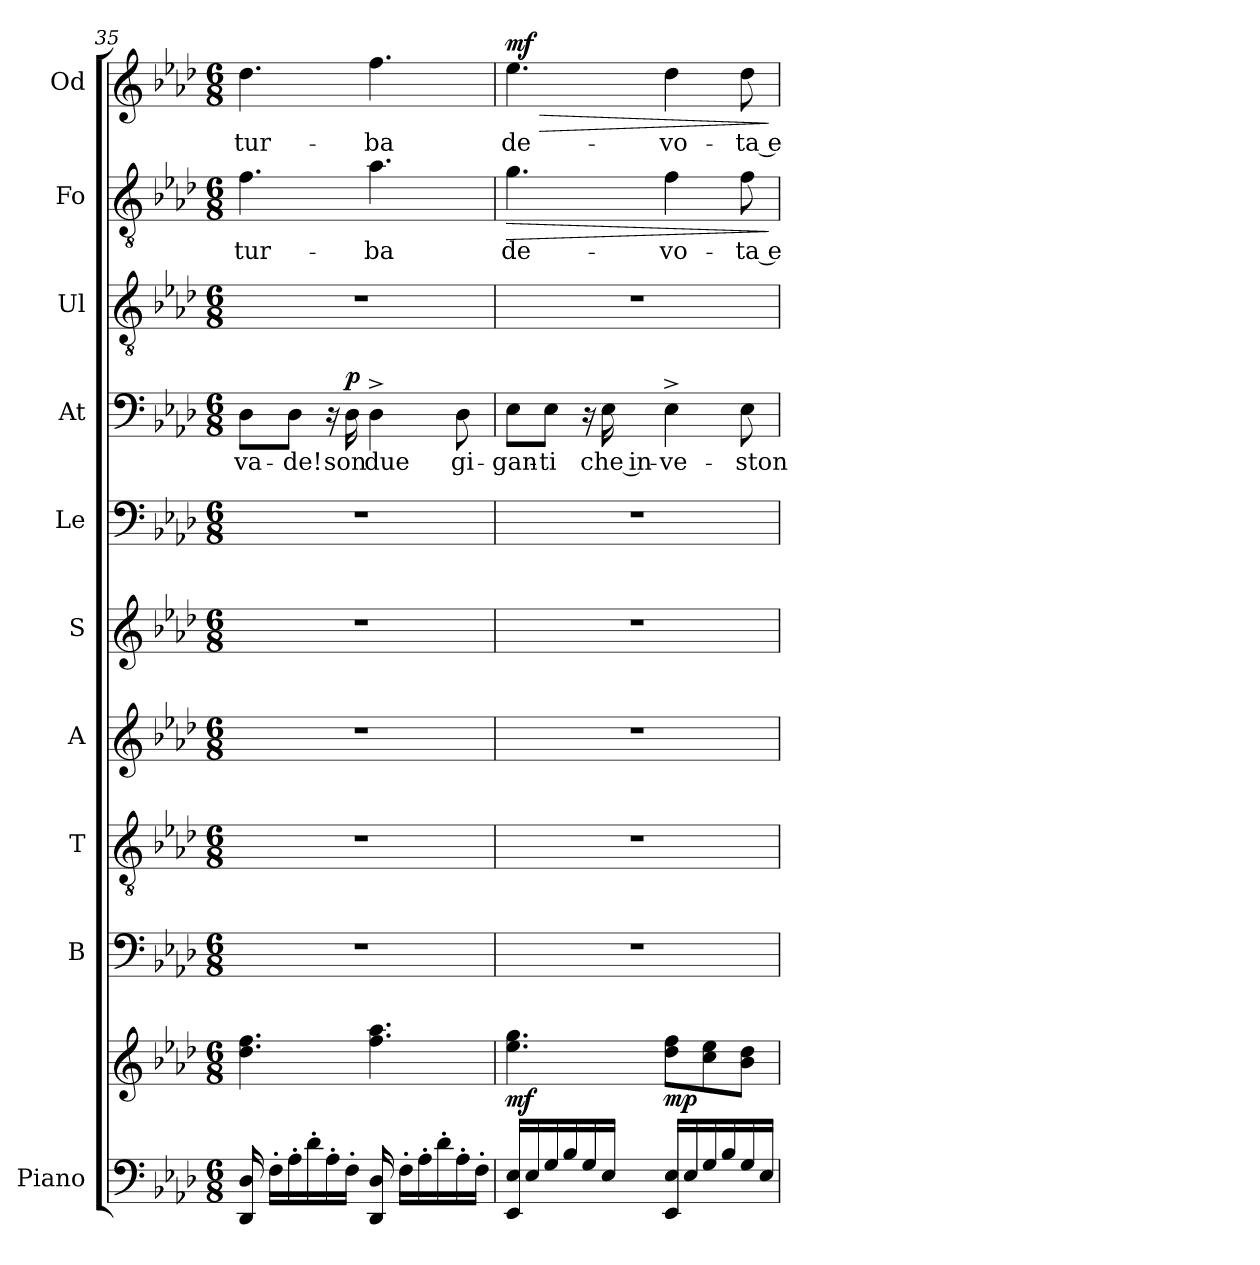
**kern	**kern	**dynam	**kern	**kern	**kern	**kern	**kern	**kern	**text	**dynam	**kern	**kern	**text	**dynam	**kern	**text	**dynam
*part10	*part10	*part10	*part9	*part8	*part7	*part6	*part5	*part4	*part4	*part4	*part3	*part2	*part2	*part2	*part1	*part1	*part1
*staff11	*staff10	*staff10/11	*staff9	*staff8	*staff7	*staff6	*staff5	*staff4	*staff4	*staff4	*staff3	*staff2	*staff2	*staff2	*staff1	*staff1	*staff1
*I"Piano	*	*	*I"B	*I"T	*I"A	*I"S	*I"Le	*I"At	*	*	*I"Ul	*I"Fo	*	*	*I"Od	*	*
*I'Pno	*	*	*I'B	*I'T	*I'A	*I'S	*I'Le	*I'At	*	*	*I'Ul	*I'Fo	*	*	*I'Od	*	*
*clefF4	*clefG2	*	*clefF4	*clefGv2	*clefG2	*clefG2	*clefF4	*clefF4	*	*	*clefGv2	*clefGv2	*	*	*clefG2	*	*
*k[b-e-a-d-]	*k[b-e-a-d-]	*	*k[b-e-a-d-]	*k[b-e-a-d-]	*k[b-e-a-d-]	*k[b-e-a-d-]	*k[b-e-a-d-]	*k[b-e-a-d-]	*	*	*k[b-e-a-d-]	*k[b-e-a-d-]	*	*	*k[b-e-a-d-]	*	*
*M6/8	*M6/8	*	*M6/8	*M6/8	*M6/8	*M6/8	*M6/8	*M6/8	*	*	*M6/8	*M6/8	*	*	*M6/8	*	*
=35	=35	=35	=35	=35	=35	=35	=35	=35	=35	=35	=35	=35	=35	=35	=35	=35	=35
!	!	!	!	!	!	!	!	!	!LO:LY:b	!	!	!	!LO:LY:b	!	!	!LO:LY:b	!
16DD-/ 16D-/	4.dd-\ 4.ff\	.	2.r	2.r	2.r	2.r	2.r	8D-\L	-va-	.	2.r	4.f\	tur-	.	4.dd-\	tur-	.
16F'\LL	.	.	.	.	.	.	.	.	.	.	.	.	.	.	.	.	.
!	!	!	!	!	!	!	!	!	!LO:LY:b	!	!	!	!	!	!	!	!
16A-'\	.	.	.	.	.	.	.	8D-\J	-de!	.	.	.	.	.	.	.	.
16d-'\	.	.	.	.	.	.	.	.	.	.	.	.	.	.	.	.	.
16A-'\	.	.	.	.	.	.	.	16r	.	.	.	.	.	.	.	.	.
!	!	!	!	!	!	!	!	!	!LO:LY:b	!LO:DY:a	!	!	!	!	!	!	!
16F'\JJ	.	.	.	.	.	.	.	16D-\	son	p	.	.	.	.	.	.	.
!	!	!	!	!	!	!	!	!	!LO:LY:b	!	!	!	!LO:LY:b	!	!	!LO:LY:b	!
16DD-/ 16D-/	4.ff\ 4.aa-\	.	.	.	.	.	.	4D-^\	due	.	.	4.a-\	-ba	.	4.ff\	-ba	.
16F'\LL	.	.	.	.	.	.	.	.	.	.	.	.	.	.	.	.	.
16A-'\	.	.	.	.	.	.	.	.	.	.	.	.	.	.	.	.	.
16d-'\	.	.	.	.	.	.	.	.	.	.	.	.	.	.	.	.	.
!	!	!	!	!	!	!	!	!	!LO:LY:b	!	!	!	!	!	!	!	!
16A-'\	.	.	.	.	.	.	.	8D-\	gi-	.	.	.	.	.	.	.	.
16F'\JJ	.	.	.	.	.	.	.	.	.	.	.	.	.	.	.	.	.
=36	=36	=36	=36	=36	=36	=36	=36	=36	=36	=36	=36	=36	=36	=36	=36	=36	=36
!	!	!LO:DY:b	!	!	!	!	!	!	!LO:LY:b	!	!	!	!LO:LY:b	!LO:HP:b	!	!LO:LY:b	!LO:HP:b
!	!	!	!	!	!	!	!	!	!	!	!	!	!	!	!	!	!LO:DY:n=1:a
16EE-/ 16E-/LL	4.ee-\ 4.gg\	mf	2.r	2.r	2.r	2.r	2.r	8E-\L	-gan-	.	2.r	4.g\	de-	>	4.ee-\	de-	> mf
16E-/	.	.	.	.	.	.	.	.	.	.	.	.	.	.	.	.	.
!	!	!	!	!	!	!	!	!	!LO:LY:b	!	!	!	!	!	!	!	!
16G/	.	.	.	.	.	.	.	8E-\J	-ti	.	.	.	.	.	.	.	.
16B-/	.	.	.	.	.	.	.	.	.	.	.	.	.	.	.	.	.
16G/	.	.	.	.	.	.	.	16r	.	.	.	.	.	.	.	.	.
!	!	!	!	!	!	!	!	!	!LO:LY:b	!	!	!	!	!	!	!	!
16E-/JJ	.	.	.	.	.	.	.	16E-\	che in-	.	.	.	.	.	.	.	.
!	!	!LO:DY:b	!	!	!	!	!	!	!LO:LY:b	!	!	!	!LO:LY:b	!	!	!LO:LY:b	!
16EE-/ 16E-/LL	8dd-\ 8ff\L	mp	.	.	.	.	.	4E-^\	-ve-	.	.	4f\	-vo-	.	4dd-\	-vo-	.
16E-/	.	.	.	.	.	.	.	.	.	.	.	.	.	.	.	.	.
16G/	8cc\ 8ee-\	.	.	.	.	.	.	.	.	.	.	.	.	.	.	.	.
16B-/	.	.	.	.	.	.	.	.	.	.	.	.	.	.	.	.	.
!	!	!	!	!	!	!	!	!	!LO:LY:b	!	!	!	!LO:LY:b	!	!	!LO:LY:b	!
16G/	8b-\ 8dd-\J	.	.	.	.	.	.	8E-\	-ston	.	.	8f\	-ta e	.	8dd-\	-ta e	.
16E-/JJ	.	.	.	.	.	.	.	.	.	.	.	.	.	.	.	.	.
.	.	.	.	.	.	.	.	.	.	.	.	.	.	]	.	.	]
=	=	=	=	=	=	=	=	=	=	=	=	=	=	=	=	=	=
*-	*-	*-	*-	*-	*-	*-	*-	*-	*-	*-	*-	*-	*-	*-	*-	*-	*-
